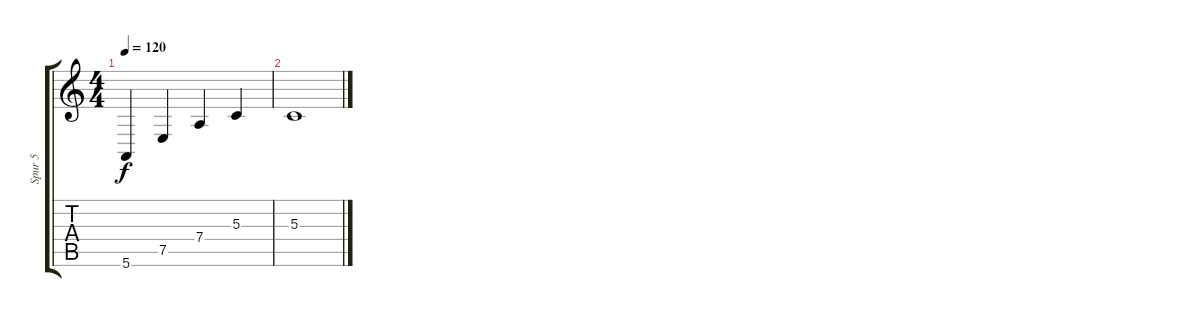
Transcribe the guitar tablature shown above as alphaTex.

\track ("Spur 5" "Spur 5") {instrument fx8scifi}
\staff {score tabs}
\tuning (E4 B3 G3 D3 A2 E2) {hide}
\ts (4 4)
\tempo 120
\clef g2
\ks c
5.6.4{dy f} 7.5.4 7.4.4 5.3.4 |
5.3.1
